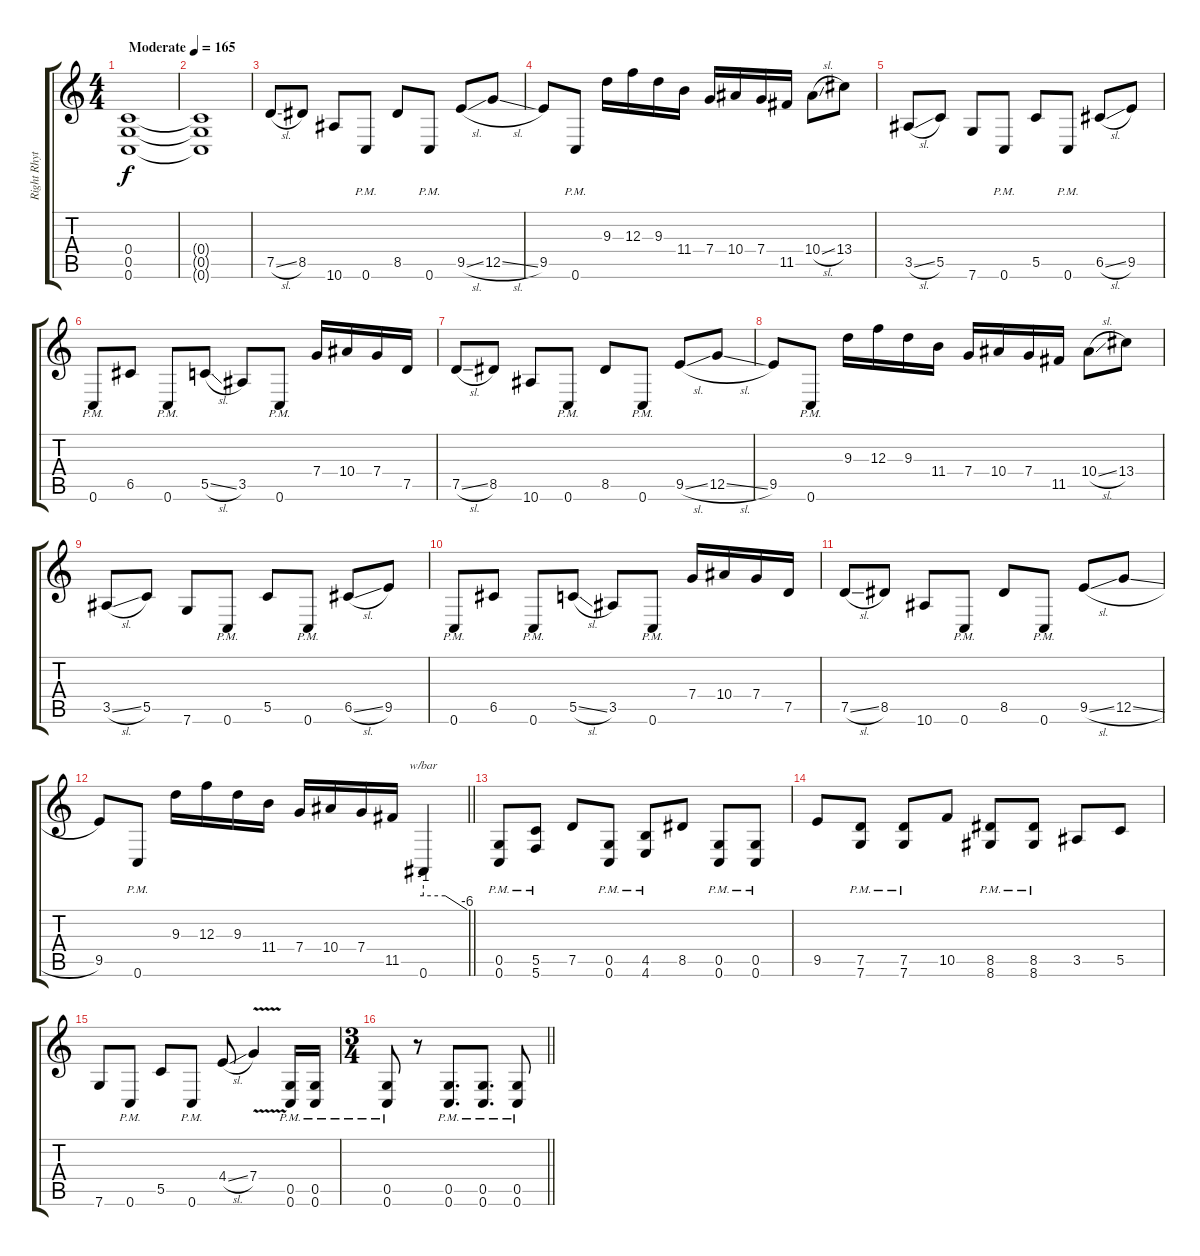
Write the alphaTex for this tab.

\track ("Right Rhythm" "Right Rhyt") {instrument distortionguitar}
\staff {score tabs}
\tuning (D4 A3 F3 C3 G2 C2) {hide}
\ts (4 4)
\section ("" "")
\tempo (165 "Moderate")
\clef g2
\ks c
(0.4 0.5 0.6).1{dy f instrument distortionguitar} |
(0.4{t} 0.5{t} 0.6{t}).1 |
7.5{sl}.8 8.5.8 10.6.8 0.6{pm}.8 8.5.8 0.6{pm}.8 9.5{sl}.8 12.5{sl}.8 |
9.5.8 0.6{pm}.8 9.3.16 12.3.16 9.3.16 11.4.16 7.4.16 10.4.16 7.4.16 11.5.16 10.4{sl}.8 13.4.8 |
3.5{sl}.8 5.5.8 7.6.8 0.6{pm}.8 5.5.8 0.6{pm}.8 6.5{sl}.8 9.5.8 |
0.6{pm}.8 6.5.8 0.6{pm}.8 5.5{sl}.8 3.5.8 0.6{pm}.8 7.4.16 10.4.16 7.4.16 7.5.16 |
7.5{sl}.8 8.5.8 10.6.8 0.6{pm}.8 8.5.8 0.6{pm}.8 9.5{sl}.8 12.5{sl}.8 |
9.5.8 0.6{pm}.8 9.3.16 12.3.16 9.3.16 11.4.16 7.4.16 10.4.16 7.4.16 11.5.16 10.4{sl}.8 13.4.8 |
3.5{sl}.8 5.5.8 7.6.8 0.6{pm}.8 5.5.8 0.6{pm}.8 6.5{sl}.8 9.5.8 |
0.6{pm}.8 6.5.8 0.6{pm}.8 5.5{sl}.8 3.5.8 0.6{pm}.8 7.4.16 10.4.16 7.4.16 7.5.16 |
7.5{sl}.8 8.5.8 10.6.8 0.6{pm}.8 8.5.8 0.6{pm}.8 9.5{sl}.8 12.5{sl}.8 |
\barLineRight lightlight
9.5.8 0.6{pm}.8 9.3.16 12.3.16 9.3.16 11.4.16 7.4.16 10.4.16 7.4.16 11.5.16 0.6.4{tbe (custom default 0 -4 30 -4 60 -24)} |
\section ("" "")
(0.5{pm} 0.6{pm}).8 (5.5{pm} 5.6{pm}).8 7.5.8 (0.5{pm} 0.6{pm}).8 (4.5{pm} 4.6{pm}).8 8.5.8 (0.5{pm} 0.6{pm}).8 (0.5{pm} 0.6{pm}).8 |
9.5.8 (7.5{pm} 7.6{pm}).8 (7.5{pm} 7.6{pm}).8 10.5.8 (8.5{pm} 8.6{pm}).8 (8.5{pm} 8.6{pm}).8 3.5.8 5.5.8 |
7.6.8 0.6{pm}.8 5.5.8 0.6{pm}.8 4.4{sl}.8 7.4{v}.4 (0.5{pm} 0.6{pm}).16 (0.5{pm} 0.6{pm}).16 |
\ts (3 4)
\barLineRight lightlight
(0.5{pm} 0.6{pm}).8 r.8 (0.5{pm} 0.6{pm}).8{d} (0.5{pm} 0.6{pm}).8{d} (0.5{pm} 0.6{pm}).8
